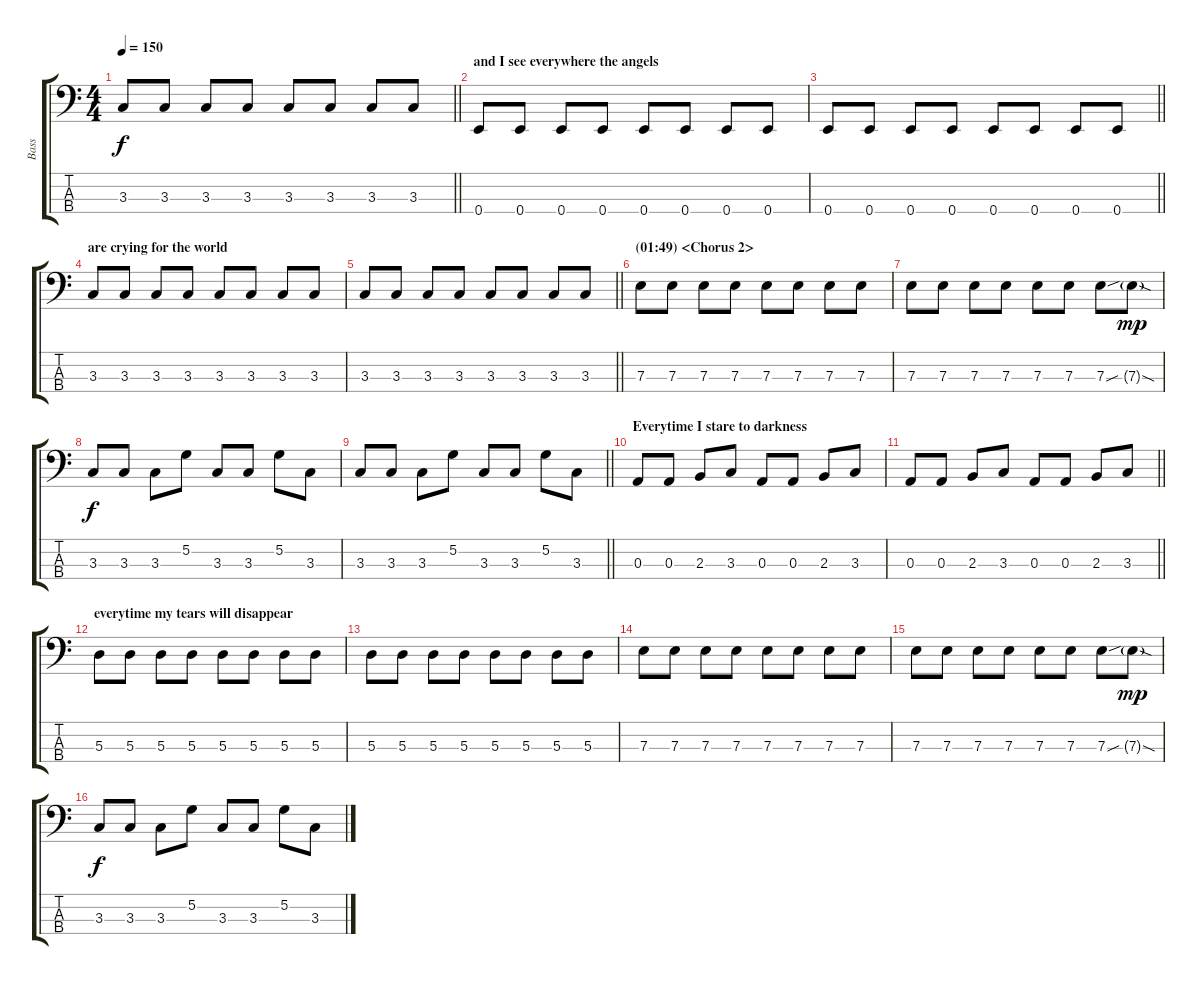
\track ("Bass" "Bass") {instrument electricbassfinger}
\staff {score tabs}
\tuning (G2 D2 A1 E1) {hide}
\ts (4 4)
\tempo 150
\clef f4
\barLineRight lightlight
\ks c
3.3.8{dy f} 3.3.8 3.3.8 3.3.8 3.3.8 3.3.8 3.3.8 3.3.8 |
\section ("" "and I see everywhere the angels")
0.4.8 0.4.8 0.4.8 0.4.8 0.4.8 0.4.8 0.4.8 0.4.8 |
\barLineRight lightlight
0.4.8 0.4.8 0.4.8 0.4.8 0.4.8 0.4.8 0.4.8 0.4.8 |
\section ("" "are crying for the world")
3.3.8 3.3.8 3.3.8 3.3.8 3.3.8 3.3.8 3.3.8 3.3.8 |
\barLineRight lightlight
3.3.8 3.3.8 3.3.8 3.3.8 3.3.8 3.3.8 3.3.8 3.3.8 |
\section ("" "(01:49) <Chorus 2>")
7.3.8 7.3.8 7.3.8 7.3.8 7.3.8 7.3.8 7.3.8 7.3.8 |
7.3.8 7.3.8 7.3.8 7.3.8 7.3.8 7.3.8 7.3{sou}.8 7.3{sod g}.8{dy mp} |
3.3.8{dy f} 3.3.8 3.3.8 5.2.8 3.3.8 3.3.8 5.2.8 3.3.8 |
\barLineRight lightlight
3.3.8 3.3.8 3.3.8 5.2.8 3.3.8 3.3.8 5.2.8 3.3.8 |
\section ("" "Everytime I stare to darkness")
0.3.8 0.3.8 2.3.8 3.3.8 0.3.8 0.3.8 2.3.8 3.3.8 |
\barLineRight lightlight
0.3.8 0.3.8 2.3.8 3.3.8 0.3.8 0.3.8 2.3.8 3.3.8 |
\section ("" "everytime my tears will disappear")
5.3.8 5.3.8 5.3.8 5.3.8 5.3.8 5.3.8 5.3.8 5.3.8 |
5.3.8 5.3.8 5.3.8 5.3.8 5.3.8 5.3.8 5.3.8 5.3.8 |
7.3.8 7.3.8 7.3.8 7.3.8 7.3.8 7.3.8 7.3.8 7.3.8 |
7.3.8 7.3.8 7.3.8 7.3.8 7.3.8 7.3.8 7.3{sou}.8 7.3{sod g}.8{dy mp} |
3.3.8{dy f} 3.3.8 3.3.8 5.2.8 3.3.8 3.3.8 5.2.8 3.3.8
